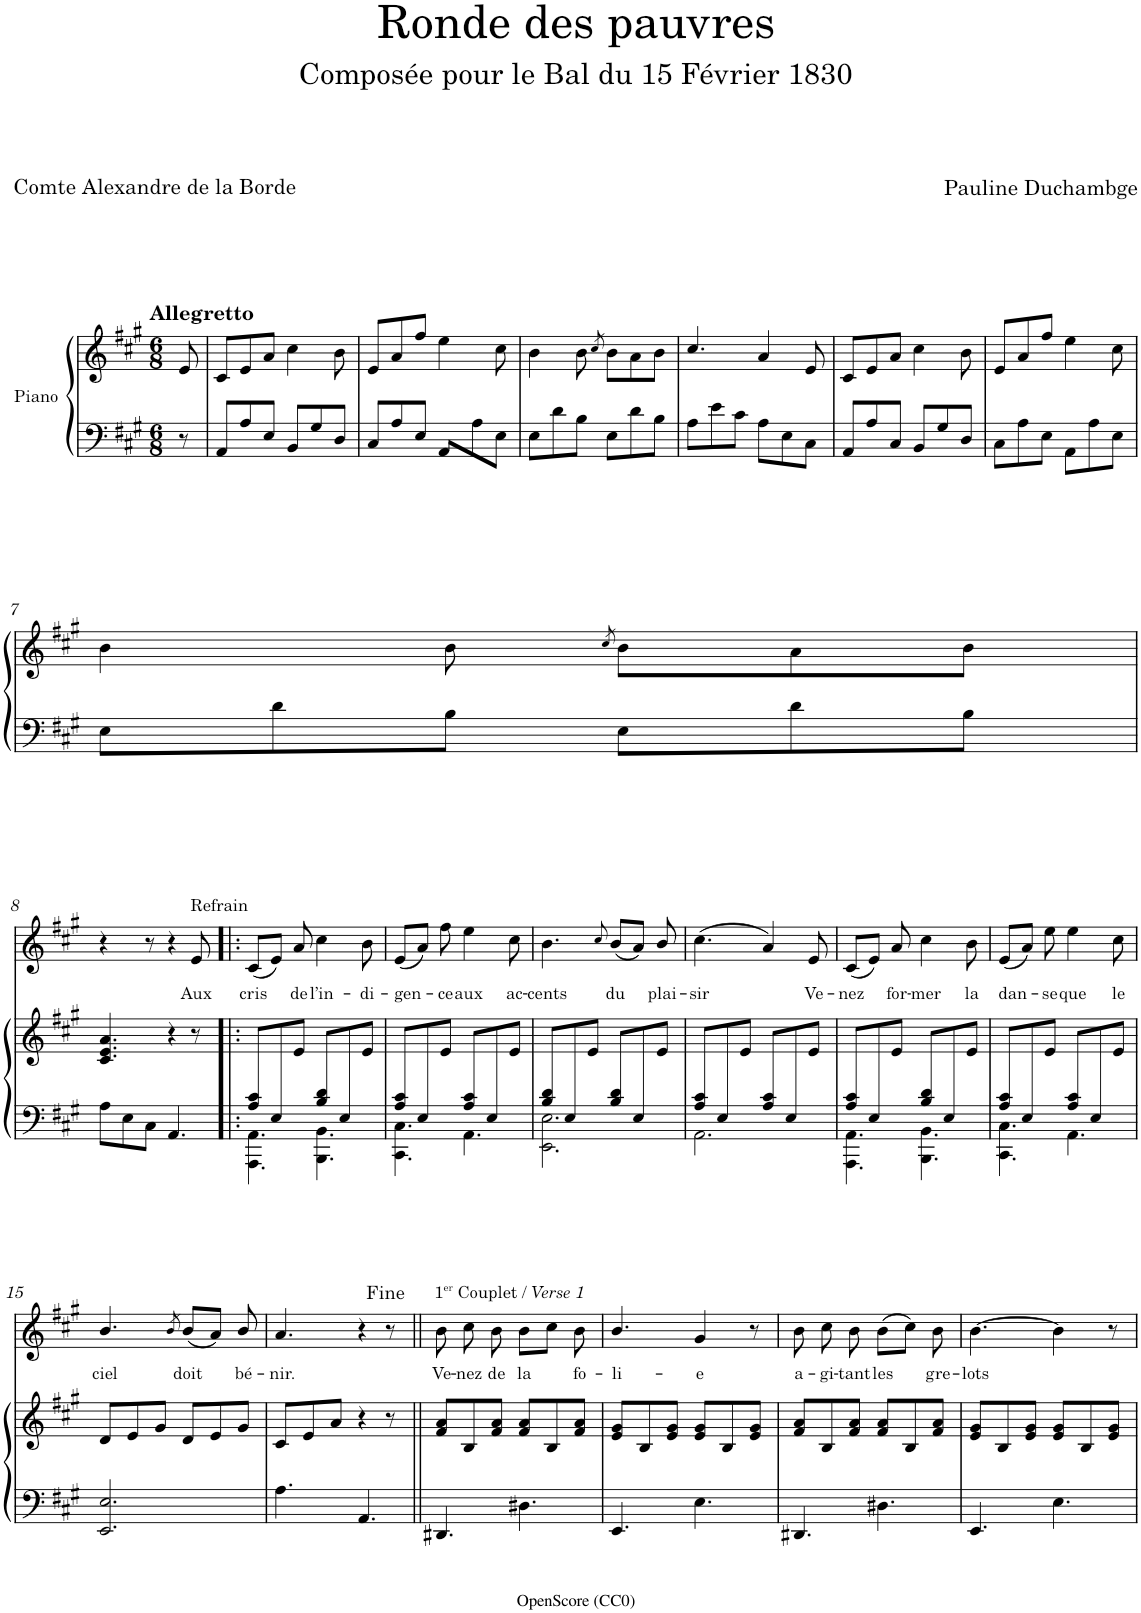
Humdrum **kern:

**kern	**kern	**kern	**text
*part2	*part2	*part1	*part1
*staff3	*staff2	*staff1	*staff1
*I"Piano	*	*I"Chant Voice	*
*I'Pno	*	*	*
*clefF4	*clefG2	*clefG2	*
*k[f#c#g#]	*k[f#c#g#]	*k[f#c#g#]	*
*M6/8	*M6/8	*M6/8	*
=	=	=	=
!	!	!LO:TX:a:B:t=Allegretto	!
8r	8e/	8r	.
=1	=1	=1	=1
8AA/L	8c#/L	2.r	.
8A/	8e/	.	.
8E/J	8a/J	.	.
8BB/L	4cc#\	.	.
8G#/	.	.	.
8D/J	8b\	.	.
=2	=2	=2	=2
8C#/L	8e/L	2.r	.
8A/	8a/	.	.
8E/J	8ff#/J	.	.
8AA/L	4ee\	.	.
8A\	.	.	.
8E\J	8cc#\	.	.
=3	=3	=3	=3
8E\L	4b\	2.r	.
8d\	.	.	.
8B\J	8b\	.	.
.	8qcc#/	.	.
8E\L	8b\L	.	.
8d\	8a\	.	.
8B\J	8b\J	.	.
=4	=4	=4	=4
8A\L	4.cc#/	2.r	.
8e\	.	.	.
8c#\J	.	.	.
8A\L	4a/	.	.
8E\	.	.	.
8C#\J	8e/	.	.
=5	=5	=5	=5
8AA/L	8c#/L	2.r	.
8A/	8e/	.	.
8C#/J	8a/J	.	.
8BB/L	4cc#\	.	.
8G#/	.	.	.
8D/J	8b\	.	.
=6	=6	=6	=6
8C#\L	8e/L	2.r	.
8A\	8a/	.	.
8E\J	8ff#/J	.	.
8AA\L	4ee\	.	.
8A\	.	.	.
8E\J	8cc#\	.	.
!!LO:LB:g=z
=7	=7	=7	=7
8E\L	4b\	2.r	.
8d\	.	.	.
8B\J	8b\	.	.
.	8qcc#/	.	.
8E\L	8b\L	.	.
8d\	8a\	.	.
8B\J	8b\J	.	.
!!LO:LB:g=z
=8	=8	=8	=8
8A\L	4.c#/ 4.e/ 4.a/	4r	.
8E\	.	.	.
8C#\J	.	8r	.
4.AA/	4r	4r	.
!	!	!LO:TX:a:t=Refrain	!
!	!	!	!LO:LY:b
.	8r	8e/	Aux
=9!|:	=9!|:	=9!|:	=9!|:
*^	*	*	*
!	!	!	!	!LO:LY:b
8A/ 8c#/L	4.AAA\ 4.AA\	4ryy	(8c#/L	cris
8E/	.	.	8e/J)	.
!	!	!	!	!LO:LY:b
8ryy	.	8e/J	8a/	de
!	!	!	!	!LO:LY:b
8B/ 8d/L	4.BBB\ 4.BB\	4ryy	4cc#\	l’in-
8E/	.	.	.	.
!	!	!	!	!LO:LY:b
8ryy	.	8e/J	8b\	-di-
=10	=10	=10	=10	=10
!	!	!	!	!LO:LY:b
8A/ 8c#/L	4.CC#\ 4.C#\	4ryy	(8e/L	-gen-
8E/	.	.	8a/J)	.
!	!	!	!	!LO:LY:b
8ryy	.	8e/J	8ff#\	-ce
!	!	!	!	!LO:LY:b
8A/ 8c#/L	4.AA\	4ryy	4ee\	aux
8E/	.	.	.	.
!	!	!	!	!LO:LY:b
8ryy	.	8e/J	8cc#\	ac-
=11	=11	=11	=11	=11
!	!	!	!	!LO:LY:b
8B/ 8d/L	2.EE\ 2.E\	4ryy	4.b\	-cents
8E/	.	.	.	.
8ryy	.	8e/J	.	.
.	.	.	8qcc#/	.
!	!	!	!	!LO:LY:b
8B/ 8d/L	.	4ryy	(8b/L	du
8E/	.	.	8a/J)	.
!	!	!	!	!LO:LY:b
8ryy	.	8e/J	8b/	plai-
=12	=12	=12	=12	=12
!	!	!	!	!LO:LY:b
8A/ 8c#/L	2.AA\	4ryy	(4.cc#\	-sir
8E/	.	.	.	.
8ryy	.	8e/J	.	.
8A/ 8c#/L	.	4ryy	4a/)	.
8E/	.	.	.	.
!	!	!	!	!LO:LY:b
8ryy	.	8e/J	8e/	Ve-
=13	=13	=13	=13	=13
!	!	!	!	!LO:LY:b
8A/ 8c#/L	4.AAA\ 4.AA\	4ryy	(8c#/L	-nez
8E/	.	.	8e/J)	.
!	!	!	!	!LO:LY:b
8ryy	.	8e/J	8a/	for-
!	!	!	!	!LO:LY:b
8B/ 8d/L	4.BBB\ 4.BB\	4ryy	4cc#\	-mer
8E/	.	.	.	.
!	!	!	!	!LO:LY:b
8ryy	.	8e/J	8b\	la
=14	=14	=14	=14	=14
!	!	!	!	!LO:LY:b
8A/ 8c#/L	4.CC#\ 4.C#\	4ryy	(8e/L	dan-
8E/	.	.	8a/J)	.
!	!	!	!	!LO:LY:b
8ryy	.	8e/J	8ee\	-se
!	!	!	!	!LO:LY:b
8A/ 8c#/L	4.AA\	4ryy	4ee\	que
8E/	.	.	.	.
!	!	!	!	!LO:LY:b
8ryy	.	8e/J	8cc#\	le
*v	*v	*	*	*
!!LO:LB:g=z
=15	=15	=15	=15
!	!	!	!LO:LY:b
2.EE/ 2.E/	8d/L	4.b/	ciel
.	8e/	.	.
.	8g#/J	.	.
.	.	8qb/	.
!	!	!	!LO:LY:b
.	8d/L	(8b/L	doit
.	8e/	8a/J)	.
!	!	!	!LO:LY:b
.	8g#/J	8b/	bé-
=16	=16	=16	=16
!	!	!	!LO:LY:b
4.A\	8c#/L	4.a/	-nir.
.	8e/	.	.
.	8a/J	.	.
4.AA/	4r	4r	.
.	8r	8r	.
=17||	=17||	=17||	=17||
!	!	!LO:TX:a:t=1	!
!	!	!LO:TX:a:t=er	!
!	!	!LO:TX:a:t=Couplet /	!
!	!	!LO:TX:a:i:t=Verse 1	!
!	!	!	!LO:LY:b
4.DD#X/	8f#/ 8a/L	8b\	Ve-
!	!	!	!LO:LY:b
.	8B/	8cc#\	-nez
!	!	!	!LO:LY:b
.	8f#/ 8a/J	8b\	de
!	!	!	!LO:LY:b
4.D#X\	8f#/ 8a/L	8b\L	la
.	8B/	8cc#\J	.
!	!	!	!LO:LY:b
.	8f#/ 8a/J	8b\	fo-
=18	=18	=18	=18
!	!	!	!LO:LY:b
4.EE/	8e/ 8g#/L	4.b/	-li-
.	8B/	.	.
.	8e/ 8g#/J	.	.
!	!	!	!LO:LY:b
4.E\	8e/ 8g#/L	4g#/	-e
.	8B/	.	.
.	8e/ 8g#/J	8r	.
=19	=19	=19	=19
!	!	!	!LO:LY:b
4.DD#X/	8f#/ 8a/L	8b\	a-
!	!	!	!LO:LY:b
.	8B/	8cc#\	-gi-
!	!	!	!LO:LY:b
.	8f#/ 8a/J	8b\	-tant
!	!	!	!LO:LY:b
4.D#X\	8f#/ 8a/L	(8b\L	les
.	8B/	8cc#\J)	.
!	!	!	!LO:LY:b
.	8f#/ 8a/J	8b\	gre-
=20	=20	=20	=20
!	!	!	!LO:LY:b
4.EE/	8e/ 8g#/L	[4.b\	-lots
.	8B/	.	.
.	8e/ 8g#/J	.	.
4.E\	8e/ 8g#/L	4b\]	.
.	8B/	.	.
.	8e/ 8g#/J	8r	.
=	=	=	=
*-	*-	*-	*-
